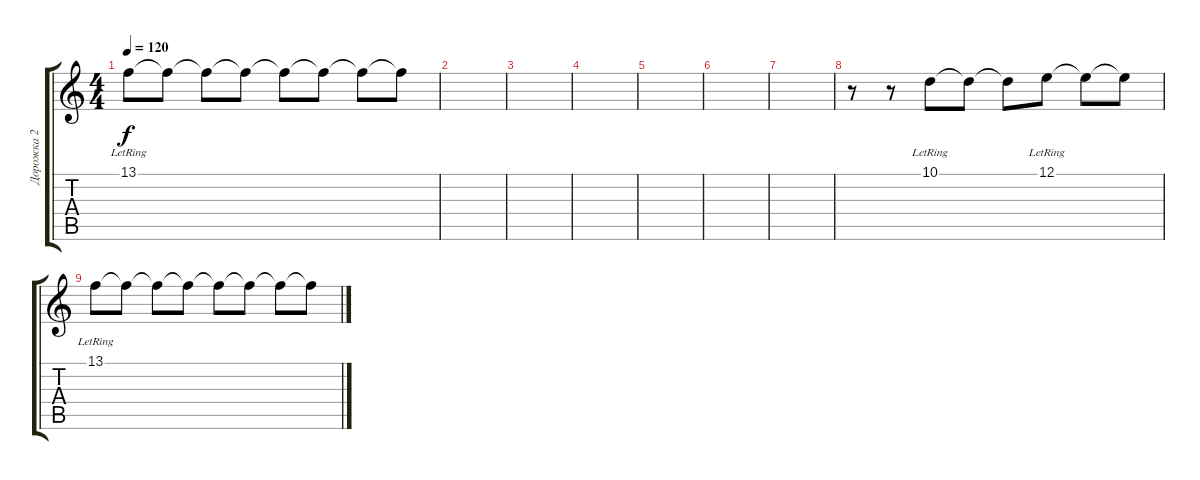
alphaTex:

\track ("Дорожка 2" "Дорожка 2") {instrument brightacousticpiano}
\staff {score tabs}
\tuning (E4 B3 G3 D3 A2 E2) {hide}
\ts (4 4)
\tempo 120
\clef g2
\ks c
13.1{lr}.8{dy f} 13.1{t}.8 13.1{t}.8 13.1{t}.8 13.1{t}.8 13.1{t}.8 13.1{t}.8 13.1{t}.8 |
|
|
|
|
|
|
r.8 r.8 10.1{lr}.8 10.1{t}.8 10.1{t}.8 12.1{lr}.8 12.1{t}.8 12.1{t}.8 |
13.1{lr}.8 13.1{t}.8 13.1{t}.8 13.1{t}.8 13.1{t}.8 13.1{t}.8 13.1{t}.8 13.1{t}.8
